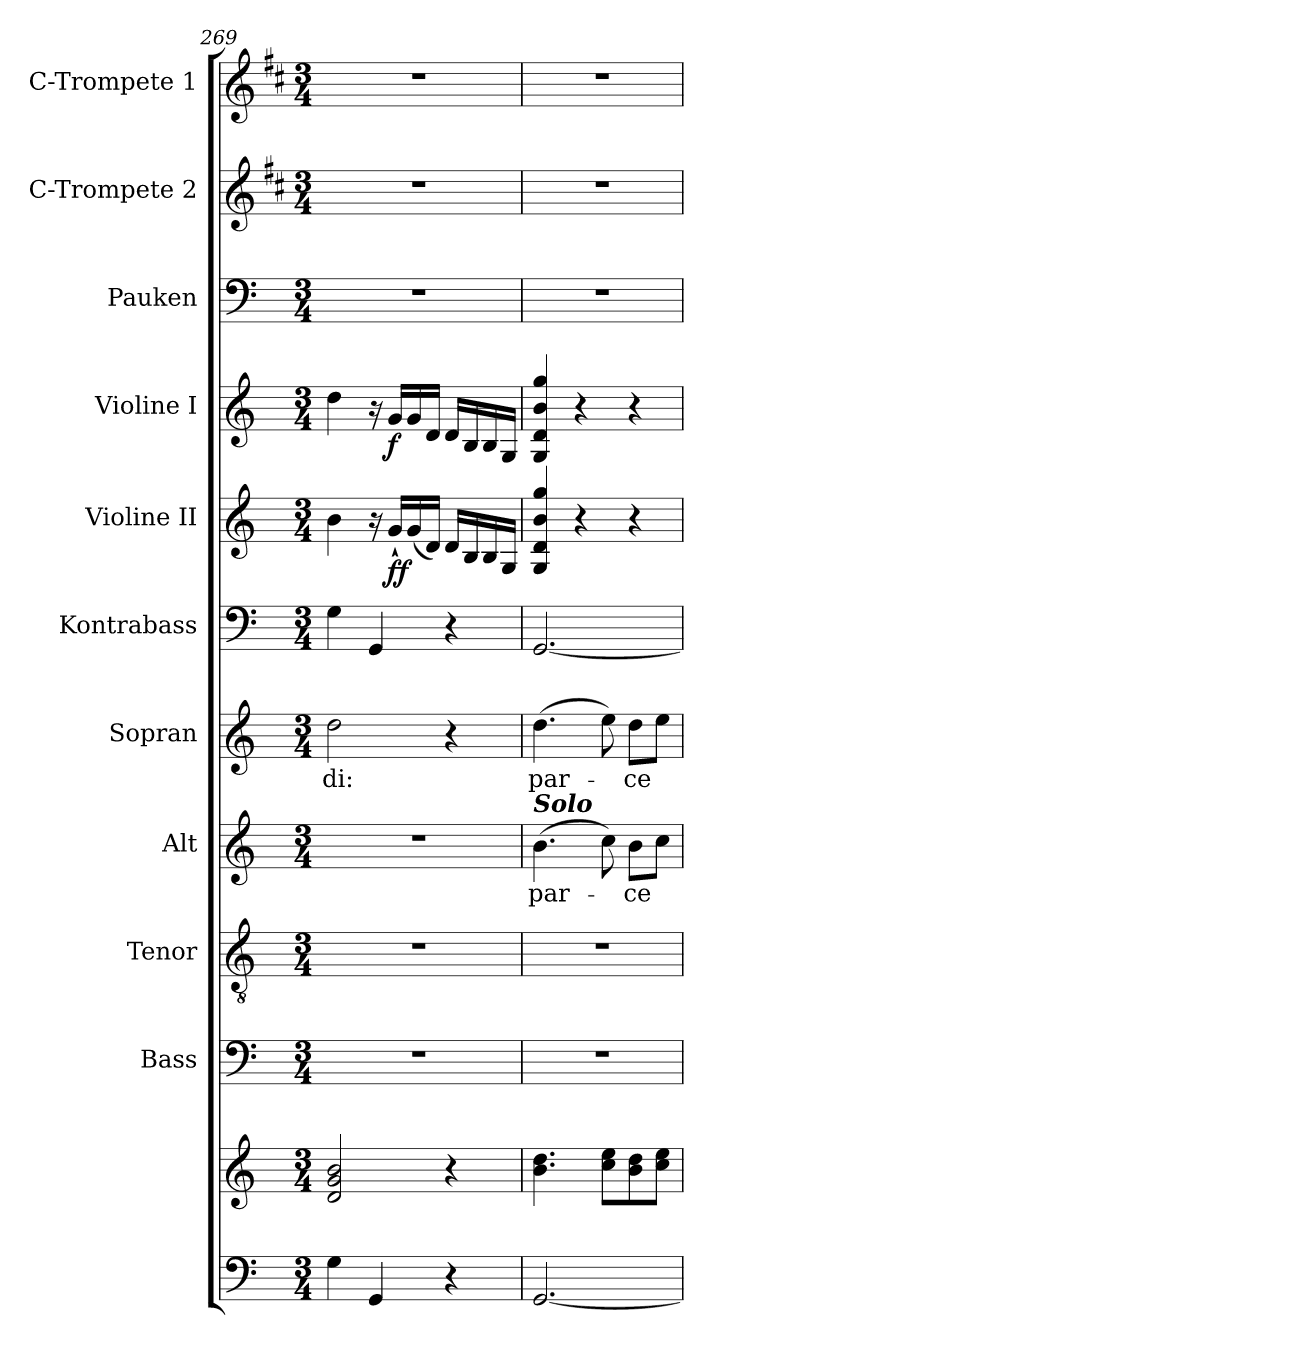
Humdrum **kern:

**kern	**kern	**kern	**kern	**kern	**text	**kern	**text	**kern	**kern	**dynam	**kern	**dynam	**kern	**kern	**kern
*part11	*part11	*part10	*part9	*part8	*part8	*part7	*part7	*part6	*part5	*part5	*part4	*part4	*part3	*part2	*part1
*staff12	*staff11	*staff10	*staff9	*staff8	*staff8	*staff7	*staff7	*staff6	*staff5	*staff5	*staff4	*staff4	*staff3	*staff2	*staff1
*	*	*I"Bass	*I"Tenor	*I"Alt	*	*I"Sopran	*	*I"Kontrabass	*I"Violine II	*	*I"Violine I	*	*I"Pauken	*I"C-Trompete 2	*I"C-Trompete 1
*	*	*I'B.	*I'T.	*I'A.	*	*I'S.	*	*I'Kb.	*I'Vl. II	*	*I'Vl. I	*	*I'Pk.	*I'C Trp. 2	*I'C Trp. 1
!!LO:PB:g=z
*clefF4	*clefG2	*clefF4	*clefGv2	*clefG2	*	*clefG2	*	*clefF4	*clefG2	*	*clefG2	*	*clefF4	*clefG2	*clefG2
*	*	*	*	*	*	*	*	*ITrd7c12	*	*	*	*	*	*ITrd1c2	*ITrd1c2
*k[]	*k[]	*k[]	*k[]	*k[]	*	*k[]	*	*k[]	*k[]	*	*k[]	*	*k[]	*k[]	*k[]
*C:	*C:	*C:	*C:	*C:	*	*C:	*	*C:	*C:	*	*C:	*	*C:	*C:	*C:
*M3/4	*M3/4	*M3/4	*M3/4	*M3/4	*	*M3/4	*	*M3/4	*M3/4	*	*M3/4	*	*M3/4	*M3/4	*M3/4
=269	=269	=269	=269	=269	=269	=269	=269	=269	=269	=269	=269	=269	=269	=269	=269
!	!	!	!	!	!	!	!LO:LY:b	!	!	!	!	!	!	!	!
4G\	2d/ 2g/ 2b/	2.r	2.r	2.r	.	2dd\	-di:	4GG\	4b\	.	4dd\	.	2.r	2.r	2.r
4GG/	.	.	.	.	.	.	.	4GGG/	16r	.	16r	.	.	.	.
!	!	!	!	!	!	!	!	!	!	!LO:DY:b	!	!LO:DY:b	!	!	!
.	.	.	.	.	.	.	.	.	16g`</LL	ff	16g/LL	f	.	.	.
.	.	.	.	.	.	.	.	.	(<16g/	.	16g/	.	.	.	.
.	.	.	.	.	.	.	.	.	16d/JJ)	.	16d/JJ	.	.	.	.
4r	4r	.	.	.	.	4r	.	4r	16d/LL	.	16d/LL	.	.	.	.
.	.	.	.	.	.	.	.	.	16B/	.	16B/	.	.	.	.
.	.	.	.	.	.	.	.	.	16B/	.	16B/	.	.	.	.
.	.	.	.	.	.	.	.	.	16G/JJ	.	16G/JJ	.	.	.	.
=270	=270	=270	=270	=270	=270	=270	=270	=270	=270	=270	=270	=270	=270	=270	=270
!	!	!	!	!LO:TX:a:Bi:t=Solo	!	!	!	!	!	!	!	!	!	!	!
!	!	!	!	!	!LO:LY:b	!	!LO:LY:b	!	!	!	!	!	!	!	!
[2.GG/	4.b\ 4.dd\	2.r	2.r	(>4.b\	par-	(>4.dd\	par-	[2.GGG/	4G/ 4d/ 4b/ 4gg/	.	4G/ 4d/ 4b/ 4gg/	.	2.r	2.r	2.r
.	.	.	.	.	.	.	.	.	4r	.	4r	.	.	.	.
.	8cc\ 8ee\L	.	.	8cc\)	.	8ee\)	.	.	.	.	.	.	.	.	.
!	!	!	!	!	!LO:LY:b	!	!LO:LY:b	!	!	!	!	!	!	!	!
.	8b\ 8dd\	.	.	8b\L	-ce	8dd\L	-ce	.	4r	.	4r	.	.	.	.
.	8cc\ 8ee\J	.	.	8cc\J	.	8ee\J	.	.	.	.	.	.	.	.	.
=	=	=	=	=	=	=	=	=	=	=	=	=	=	=	=
*-	*-	*-	*-	*-	*-	*-	*-	*-	*-	*-	*-	*-	*-	*-	*-
